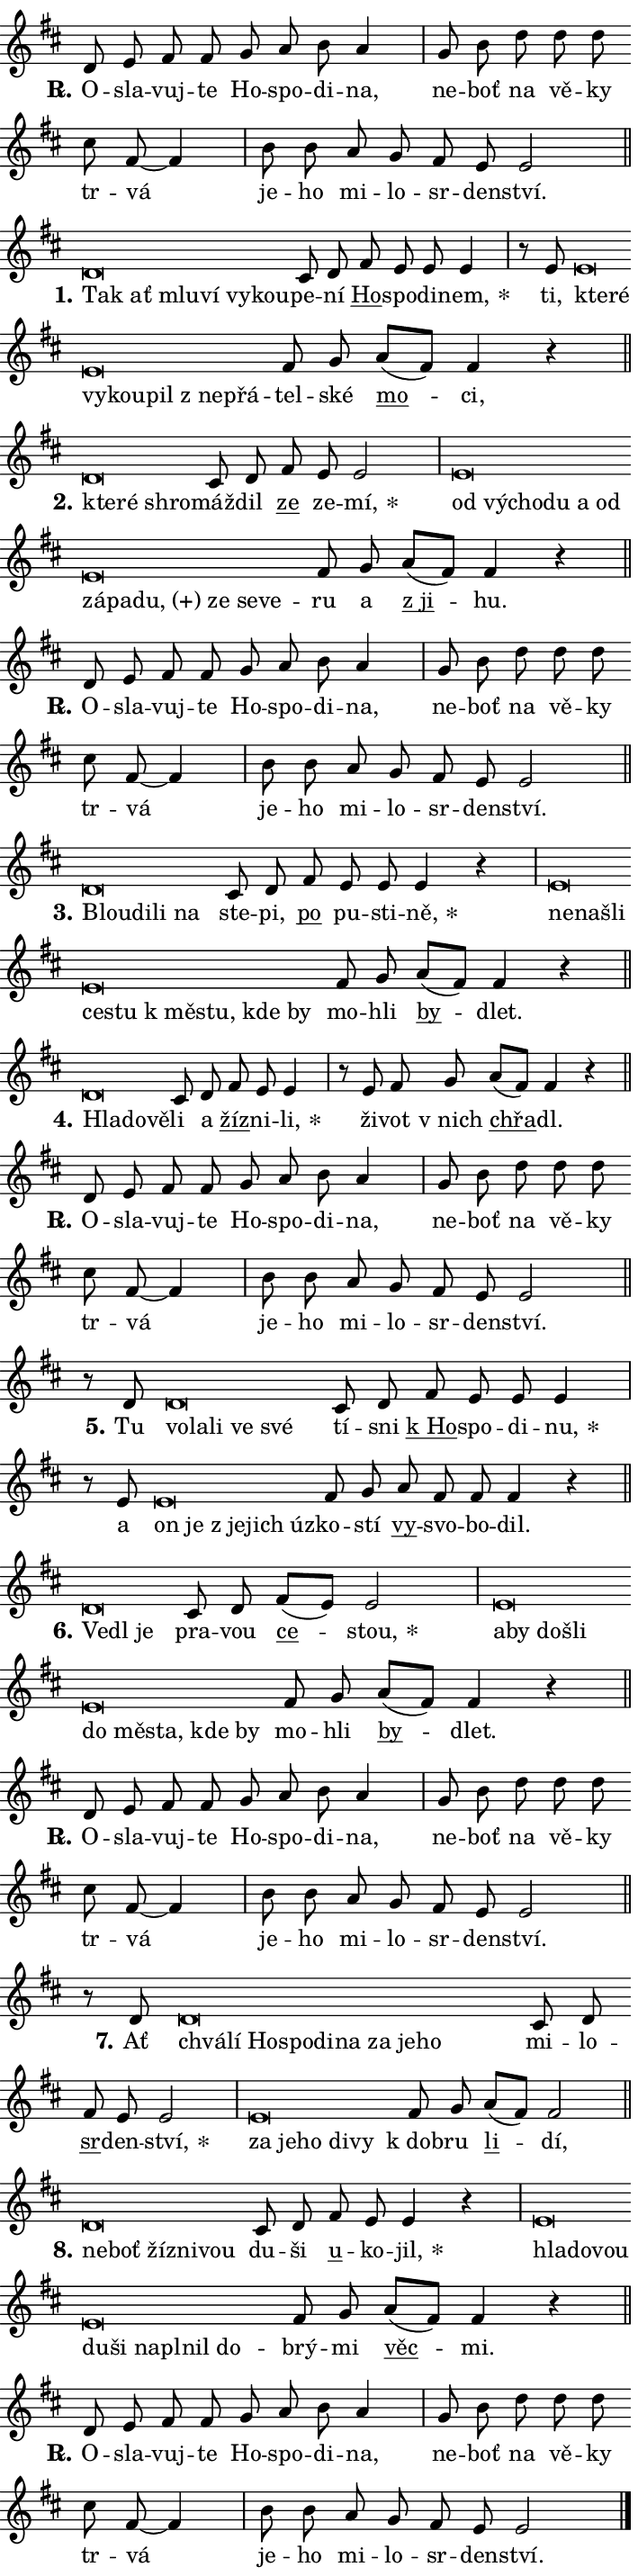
\version "2.24.0"
\header { tagline = "" }
\paper {
  indent = 0\cm
  top-margin = 0\cm
  right-margin = 0.13\cm % to fit lyric hyphens
  bottom-margin = 0\cm
  left-margin = 0\cm
  paper-width = 12\cm
  page-breaking = #ly:one-page-breaking
  system-system-spacing.basic-distance = #11
  score-system-spacing.basic-distance = #11
  ragged-last = ##f
}


%% Author: Thomas Morley
%% https://lists.gnu.org/archive/html/lilypond-user/2020-05/msg00002.html
#(define (line-position grob)
"Returns position of @var[grob} in current system:
   @code{'start}, if at first time-step
   @code{'end}, if at last time-step
   @code{'middle} otherwise
"
  (let* ((col (ly:item-get-column grob))
         (ln (ly:grob-object col 'left-neighbor))
         (rn (ly:grob-object col 'right-neighbor))
         (col-to-check-left (if (ly:grob? ln) ln col))
         (col-to-check-right (if (ly:grob? rn) rn col))
         (break-dir-left
           (and
             (ly:grob-property col-to-check-left 'non-musical #f)
             (ly:item-break-dir col-to-check-left)))
         (break-dir-right
           (and
             (ly:grob-property col-to-check-right 'non-musical #f)
             (ly:item-break-dir col-to-check-right))))
        (cond ((eqv? 1 break-dir-left) 'start)
              ((eqv? -1 break-dir-right) 'end)
              (else 'middle))))

#(define (tranparent-at-line-position vctor)
  (lambda (grob)
  "Relying on @code{line-position} select the relevant enry from @var{vctor}.
Used to determine transparency,"
    (case (line-position grob)
      ((end) (not (vector-ref vctor 0)))
      ((middle) (not (vector-ref vctor 1)))
      ((start) (not (vector-ref vctor 2))))))

noteHeadBreakVisibility =
#(define-music-function (break-visibility)(vector?)
"Makes @code{NoteHead}s transparent relying on @var{break-visibility}"
#{
  \override NoteHead.transparent =
    #(tranparent-at-line-position break-visibility)
#})

#(define delete-ledgers-for-transparent-note-heads
  (lambda (grob)
    "Reads whether a @code{NoteHead} is transparent.
If so this @code{NoteHead} is removed from @code{'note-heads} from
@var{grob}, which is supposed to be @code{LedgerLineSpanner}.
As a result ledgers are not printed for this @code{NoteHead}"
    (let* ((nhds-array (ly:grob-object grob 'note-heads))
           (nhds-list
             (if (ly:grob-array? nhds-array)
                 (ly:grob-array->list nhds-array)
                 '()))
           ;; Relies on the transparent-property being done before
           ;; Staff.LedgerLineSpanner.after-line-breaking is executed.
           ;; This is fragile ...
           (to-keep
             (remove
               (lambda (nhd)
                 (ly:grob-property nhd 'transparent #f))
               nhds-list)))
      ;; TODO find a better method to iterate over grob-arrays, similiar
      ;; to filter/remove etc for lists
      ;; For now rebuilt from scratch
      (set! (ly:grob-object grob 'note-heads)  '())
      (for-each
        (lambda (nhd)
          (ly:pointer-group-interface::add-grob grob 'note-heads nhd))
        to-keep))))

squashNotes = {
  \override NoteHead.X-extent = #'(-0.2 . 0.2)
  \override NoteHead.Y-extent = #'(-0.75 . 0)
  \override NoteHead.stencil =
    #(lambda (grob)
       (let ((pos (ly:grob-property grob 'staff-position)))
         (begin
           (if (< pos -7) (display "ERROR: Lower brevis then expected\n") (display ""))
           (if (<= pos -6) ly:text-interface::print ly:note-head::print))))
}
unSquashNotes = {
  \revert NoteHead.X-extent
  \revert NoteHead.Y-extent
  \revert NoteHead.stencil
}

hideNotes = \noteHeadBreakVisibility #begin-of-line-visible
unHideNotes = \noteHeadBreakVisibility #all-visible

% work-around for resetting accidentals
% https://lilypond.org/doc/v2.23/Documentation/notation/displaying-rhythms#unmetered-music
cadenzaMeasure = {
  \cadenzaOff
  \partial 1024 s1024
  \cadenzaOn
}

#(define-markup-command (accent layout props text) (markup?)
  "Underline accented syllable"
  (interpret-markup layout props
    #{\markup \override #'(offset . 4.3) \underline { #text }#}))

responsum = \markup \concat {
  "R" \hspace #-1.05 \path #0.1 #'((moveto 0 0.07) (lineto 0.9 0.8)) \hspace #0.05 "."
}

spaceSize = #0.6828661417322834 % exact space size for TeX Gyre Schola

\layout {
  \context {
    \Staff
    \remove "Time_signature_engraver"
    \override LedgerLineSpanner.after-line-breaking = #delete-ledgers-for-transparent-note-heads
  }
  \context {
    \Lyrics {
      \override LyricSpace.minimum-distance = \spaceSize
      \override LyricText.font-name = #"TeX Gyre Schola"
      \override LyricText.font-size = 1
      \override StanzaNumber.font-name = #"TeX Gyre Schola Bold"
      \override StanzaNumber.font-size = 1
    }
  }
  \context {
    \Score 
    \override NoteHead.text =
      #(lambda (grob) 
        (let ((pos (ly:grob-property grob 'staff-position)))
          #{\markup {
            \combine
              \halign #-0.55 \raise #(if (= pos -6) 0 0.5) \override #'(thickness . 2) \draw-line #'(3.2 . 0)
              \musicglyph "noteheads.sM1"
          }#}))
  }
}

% magnetic-lyrics.ily
%
%   written by
%     Jean Abou Samra <jean@abou-samra.fr>
%     Werner Lemberg <wl@gnu.org>
%
%   adapted by
%     Jiri Hon <jiri.hon@gmail.com>
%
% Version 2022-Apr-15

% https://www.mail-archive.com/lilypond-user@gnu.org/msg149350.html

#(define (Left_hyphen_pointer_engraver context)
   "Collect syllable-hyphen-syllable occurrences in lyrics and store
them in properties.  This engraver only looks to the left.  For
example, if the lyrics input is @code{foo -- bar}, it does the
following.

@itemize @bullet
@item
Set the @code{text} property of the @code{LyricHyphen} grob between
@q{foo} and @q{bar} to @code{foo}.

@item
Set the @code{left-hyphen} property of the @code{LyricText} grob with
text @q{foo} to the @code{LyricHyphen} grob between @q{foo} and
@q{bar}.
@end itemize

Use this auxiliary engraver in combination with the
@code{lyric-@/text::@/apply-@/magnetic-@/offset!} hook."
   (let ((hyphen #f)
         (text #f))
     (make-engraver
      (acknowledgers
       ((lyric-syllable-interface engraver grob source-engraver)
        (set! text grob)))
      (end-acknowledgers
       ((lyric-hyphen-interface engraver grob source-engraver)
        ;(when (not (grob::has-interface grob 'lyric-space-interface))
          (set! hyphen grob)));)
      ((stop-translation-timestep engraver)
       (when (and text hyphen)
         (ly:grob-set-object! text 'left-hyphen hyphen))
       (set! text #f)
       (set! hyphen #f)))))

#(define (lyric-text::apply-magnetic-offset! grob)
   "If the space between two syllables is less than the value in
property @code{LyricText@/.details@/.squash-threshold}, move the right
syllable to the left so that it gets concatenated with the left
syllable.

Use this function as a hook for
@code{LyricText@/.after-@/line-@/breaking} if the
@code{Left_@/hyphen_@/pointer_@/engraver} is active."
   (let ((hyphen (ly:grob-object grob 'left-hyphen #f)))
     (when hyphen
       (let ((left-text (ly:spanner-bound hyphen LEFT)))
         (when (grob::has-interface left-text 'lyric-syllable-interface)
           (let* ((common (ly:grob-common-refpoint grob left-text X))
                  (this-x-ext (ly:grob-extent grob common X))
                  (left-x-ext
                   (begin
                     ;; Trigger magnetism for left-text.
                     (ly:grob-property left-text 'after-line-breaking)
                     (ly:grob-extent left-text common X)))
                  ;; `delta` is the gap width between two syllables.
                  (delta (- (interval-start this-x-ext)
                            (interval-end left-x-ext)))
                  (details (ly:grob-property grob 'details))
                  (threshold (assoc-get 'squash-threshold details 0.2)))
             (when (< delta threshold)
               (let* (;; We have to manipulate the input text so that
                      ;; ligatures crossing syllable boundaries are not
                      ;; disabled.  For languages based on the Latin
                      ;; script this is essentially a beautification.
                      ;; However, for non-Western scripts it can be a
                      ;; necessity.
                      (lt (ly:grob-property left-text 'text))
                      (rt (ly:grob-property grob 'text))
                      (is-space (grob::has-interface hyphen 'lyric-space-interface))
                      (space (if is-space " " ""))
                      (extra-delta (if is-space spaceSize 0))
                      ;; Append new syllable.
                      (ltrt-space (if (and (string? lt) (string? rt))
                                (string-append lt space rt)
                                (make-concat-markup (list lt space rt))))
                      ;; Right-align `ltrt` to the right side.
                      (ltrt-space-markup (grob-interpret-markup
                               grob
                               (make-translate-markup
                                (cons (interval-length this-x-ext) 0)
                                (make-right-align-markup ltrt-space)))))
                 (begin
                   ;; Don't print `left-text`.
                   (ly:grob-set-property! left-text 'stencil #f)
                   ;; Set text and stencil (which holds all collected
                   ;; syllables so far) and shift it to the left.
                   (ly:grob-set-property! grob 'text ltrt-space)
                   (ly:grob-set-property! grob 'stencil ltrt-space-markup)
                   (ly:grob-translate-axis! grob (- (- delta extra-delta)) X))))))))))


#(define (lyric-hyphen::displace-bounds-first grob)
   ;; Make very sure this callback isn't triggered too early.
   (let ((left (ly:spanner-bound grob LEFT))
         (right (ly:spanner-bound grob RIGHT)))
     (ly:grob-property left 'after-line-breaking)
     (ly:grob-property right 'after-line-breaking)
     (ly:lyric-hyphen::print grob)))

squashThreshold = #0.4

\layout {
  \context {
    \Lyrics
    \consists #Left_hyphen_pointer_engraver
    \override LyricText.after-line-breaking =
      #lyric-text::apply-magnetic-offset!
    \override LyricHyphen.stencil = #lyric-hyphen::displace-bounds-first
    \override LyricText.details.squash-threshold = \squashThreshold
    \override LyricHyphen.minimum-distance = 0
    \override LyricHyphen.minimum-length = \squashThreshold
  }
}

squashText = \override LyricText.details.squash-threshold = 9999
unSquashText = \override LyricText.details.squash-threshold = \squashThreshold

leftText = \override LyricText.self-alignment-X = #LEFT
unLeftText = \revert LyricText.self-alignment-X

starOffset = #(lambda (grob) 
                (let ((x_offset (ly:self-alignment-interface::aligned-on-x-parent grob)))
                  (if (= x_offset 0) 0 (+ x_offset 1.2))))

star = #(define-music-function (syllable)(string?)
"Append star separator at the end of a syllable"
#{
  \once \override LyricText.X-offset = #starOffset
  \lyricmode { \markup {
    #syllable
    \override #'((font-name . "TeX Gyre Schola Bold")) \hspace #0.2 \lower #0.65 \larger "*"
  } }
#})

starAccent = #(define-music-function (syllable)(string?)
"Append star separator at the end of a syllable and make accent"
#{
  \once \override LyricText.X-offset = #starOffset
  \lyricmode { \markup {
    \accent #syllable
    \override #'((font-name . "TeX Gyre Schola Bold")) \hspace #0.2 \lower #0.65 \larger "*"
  } }
#})

breath = #(define-music-function (syllable)(string?)
"Append breathing indicator at the end of a syllable"
#{
  \lyricmode { \markup { #syllable "+" } }
#})

optionalBreath = #(define-music-function (syllable)(string?)
"Append optional breathing indicator at the end of a syllable"
#{
  \lyricmode { \markup { #syllable "(+)" } }
#})


\score {
    <<
        \new Voice = "melody" { \cadenzaOn \key d \major \relative { d'8 e fis fis g a b a4 \cadenzaMeasure \bar "|" g8 b d d d \bar "" cis fis,~ fis4 \cadenzaMeasure \bar "|" b8 b a g fis e e2 \cadenzaMeasure \bar "||" \break } }
        \new Lyrics \lyricsto "melody" { \lyricmode { \set stanza = \responsum
O -- sla -- vuj -- te Ho -- spo -- di -- na, ne -- boť na vě -- ky tr -- vá je -- ho mi -- lo -- sr -- den -- ství. } }
    >>
    \layout {}
}

\score {
    <<
        \new Voice = "melody" { \cadenzaOn \key d \major \relative { \squashNotes d'\breve*1/16 \hideNotes \breve*1/16 \bar "" \breve*1/16 \bar "" \breve*1/16 \bar "" \breve*1/16 \breve*1/16 \bar "" \unHideNotes \unSquashNotes cis8 d \bar "" fis e e e4 \cadenzaMeasure \bar "|" r8 e8 \squashNotes e\breve*1/16 \hideNotes \breve*1/16 \bar "" \breve*1/16 \bar "" \breve*1/16 \bar "" \breve*1/16 \bar "" \breve*1/16 \breve*1/16 \bar "" \unHideNotes \unSquashNotes fis8 g \bar "" a[( fis)] fis4 r \cadenzaMeasure \bar "||" \break } }
        \new Lyrics \lyricsto "melody" { \lyricmode { \set stanza = "1."
\leftText Tak \squashText ať mlu -- ví vy -- kou -- \unLeftText \unSquashText pe -- ní \markup \accent Ho -- spo -- di -- \star nem, ti, \leftText kte -- \squashText ré vy -- kou -- pil "z ne" -- přá -- \unLeftText \unSquashText tel -- ské \markup \accent mo -- ci, } }
    >>
    \layout {}
}

\score {
    <<
        \new Voice = "melody" { \cadenzaOn \key d \major \relative { \squashNotes d'\breve*1/16 \hideNotes \breve*1/16 \breve*1/16 \bar "" \unHideNotes \unSquashNotes cis8 d \bar "" fis e e2 \cadenzaMeasure \bar "|" \squashNotes e\breve*1/16 \hideNotes \breve*1/16 \bar "" \breve*1/16 \bar "" \breve*1/16 \bar "" \breve*1/16 \bar "" \breve*1/16 \bar "" \breve*1/16 \bar "" \breve*1/16 \bar "" \breve*1/16 \bar "" \breve*1/16 \bar "" \breve*1/16 \breve*1/16 \bar "" \unHideNotes \unSquashNotes fis8 g \bar "" a[( fis)] fis4 r \cadenzaMeasure \bar "||" \break } }
        \new Lyrics \lyricsto "melody" { \lyricmode { \set stanza = "2."
\leftText kte -- \squashText ré shro -- \unLeftText \unSquashText máž -- dil \markup \accent ze ze -- \star mí, \leftText od \squashText vý -- cho -- du a od zá -- pa -- \optionalBreath du, ze se -- ve -- \unLeftText \unSquashText ru a \markup \accent "z ji" -- hu. } }
    >>
    \layout {}
}

\score {
    <<
        \new Voice = "melody" { \cadenzaOn \key d \major \relative { d'8 e fis fis g a b a4 \cadenzaMeasure \bar "|" g8 b d d d \bar "" cis fis,~ fis4 \cadenzaMeasure \bar "|" b8 b a g fis e e2 \cadenzaMeasure \bar "||" \break } }
        \new Lyrics \lyricsto "melody" { \lyricmode { \set stanza = \responsum
O -- sla -- vuj -- te Ho -- spo -- di -- na, ne -- boť na vě -- ky tr -- vá je -- ho mi -- lo -- sr -- den -- ství. } }
    >>
    \layout {}
}

\score {
    <<
        \new Voice = "melody" { \cadenzaOn \key d \major \relative { \squashNotes d'\breve*1/16 \hideNotes \breve*1/16 \bar "" \breve*1/16 \breve*1/16 \bar "" \unHideNotes \unSquashNotes cis8 d \bar "" fis e e e4 r \cadenzaMeasure \bar "|" \squashNotes e\breve*1/16 \hideNotes \breve*1/16 \bar "" \breve*1/16 \bar "" \breve*1/16 \bar "" \breve*1/16 \bar "" \breve*1/16 \bar "" \breve*1/16 \bar "" \breve*1/16 \breve*1/16 \bar "" \unHideNotes \unSquashNotes fis8 g \bar "" a[( fis)] fis4 r \cadenzaMeasure \bar "||" \break } }
        \new Lyrics \lyricsto "melody" { \lyricmode { \set stanza = "3."
\leftText Blou -- \squashText di -- li na \unLeftText \unSquashText ste -- pi, \markup \accent po pu -- sti -- \star ně, \leftText ne -- \squashText na -- šli ce -- stu "k mě" -- stu, kde by \unLeftText \unSquashText mo -- hli \markup \accent by -- dlet. } }
    >>
    \layout {}
}

\score {
    <<
        \new Voice = "melody" { \cadenzaOn \key d \major \relative { \squashNotes d'\breve*1/16 \hideNotes \breve*1/16 \breve*1/16 \bar "" \unHideNotes \unSquashNotes cis8 d \bar "" fis e e4 \cadenzaMeasure \bar "|" r8 e fis8 g \bar "" a[( fis)] fis4 r \cadenzaMeasure \bar "||" \break } }
        \new Lyrics \lyricsto "melody" { \lyricmode { \set stanza = "4."
\leftText Hla -- \squashText do -- vě -- \unLeftText \unSquashText li a \markup \accent žíz -- ni -- \star li, ži -- vot "v nich" \markup \accent chřa -- dl. } }
    >>
    \layout {}
}

\score {
    <<
        \new Voice = "melody" { \cadenzaOn \key d \major \relative { d'8 e fis fis g a b a4 \cadenzaMeasure \bar "|" g8 b d d d \bar "" cis fis,~ fis4 \cadenzaMeasure \bar "|" b8 b a g fis e e2 \cadenzaMeasure \bar "||" \break } }
        \new Lyrics \lyricsto "melody" { \lyricmode { \set stanza = \responsum
O -- sla -- vuj -- te Ho -- spo -- di -- na, ne -- boť na vě -- ky tr -- vá je -- ho mi -- lo -- sr -- den -- ství. } }
    >>
    \layout {}
}

\score {
    <<
        \new Voice = "melody" { \cadenzaOn \key d \major \relative { r8 d'8 \squashNotes d\breve*1/16 \hideNotes \breve*1/16 \bar "" \breve*1/16 \bar "" \breve*1/16 \breve*1/16 \bar "" \unHideNotes \unSquashNotes cis8 d \bar "" fis e e e4 \cadenzaMeasure \bar "|" r8 e8 \squashNotes e\breve*1/16 \hideNotes \breve*1/16 \bar "" \breve*1/16 \bar "" \breve*1/16 \breve*1/16 \bar "" \unHideNotes \unSquashNotes fis8 g \bar "" a fis fis fis4 r \cadenzaMeasure \bar "||" \break } }
        \new Lyrics \lyricsto "melody" { \lyricmode { \set stanza = "5."
Tu \leftText vo -- \squashText la -- li ve své \unLeftText \unSquashText tí -- sni \markup \accent "k Ho" -- spo -- di -- \star nu, a \leftText on \squashText je "z je" -- jich úz -- \unLeftText \unSquashText ko -- stí \markup \accent vy -- svo -- bo -- dil. } }
    >>
    \layout {}
}

\score {
    <<
        \new Voice = "melody" { \cadenzaOn \key d \major \relative { \squashNotes d'\breve*1/16 \hideNotes \breve*1/16 \breve*1/16 \bar "" \unHideNotes \unSquashNotes cis8 d \bar "" fis[( e)] e2 \cadenzaMeasure \bar "|" \squashNotes e\breve*1/16 \hideNotes \breve*1/16 \bar "" \breve*1/16 \bar "" \breve*1/16 \bar "" \breve*1/16 \bar "" \breve*1/16 \bar "" \breve*1/16 \bar "" \breve*1/16 \breve*1/16 \bar "" \unHideNotes \unSquashNotes fis8 g \bar "" a[( fis)] fis4 r \cadenzaMeasure \bar "||" \break } }
        \new Lyrics \lyricsto "melody" { \lyricmode { \set stanza = "6."
\leftText Ve -- \squashText dl je \unLeftText \unSquashText pra -- vou \markup \accent ce -- \star stou, \leftText a -- \squashText by do -- šli do mě -- sta, kde by \unLeftText \unSquashText mo -- hli \markup \accent by -- dlet. } }
    >>
    \layout {}
}

\score {
    <<
        \new Voice = "melody" { \cadenzaOn \key d \major \relative { d'8 e fis fis g a b a4 \cadenzaMeasure \bar "|" g8 b d d d \bar "" cis fis,~ fis4 \cadenzaMeasure \bar "|" b8 b a g fis e e2 \cadenzaMeasure \bar "||" \break } }
        \new Lyrics \lyricsto "melody" { \lyricmode { \set stanza = \responsum
O -- sla -- vuj -- te Ho -- spo -- di -- na, ne -- boť na vě -- ky tr -- vá je -- ho mi -- lo -- sr -- den -- ství. } }
    >>
    \layout {}
}

\score {
    <<
        \new Voice = "melody" { \cadenzaOn \key d \major \relative { r8 d'8 \squashNotes d\breve*1/16 \hideNotes \breve*1/16 \bar "" \breve*1/16 \bar "" \breve*1/16 \bar "" \breve*1/16 \bar "" \breve*1/16 \bar "" \breve*1/16 \bar "" \breve*1/16 \breve*1/16 \bar "" \unHideNotes \unSquashNotes cis8 d \bar "" fis e e2 \cadenzaMeasure \bar "|" \squashNotes e\breve*1/16 \hideNotes \breve*1/16 \bar "" \breve*1/16 \bar "" \breve*1/16 \breve*1/16 \bar "" \unHideNotes \unSquashNotes fis8 g \bar "" a[( fis)] fis2 \cadenzaMeasure \bar "||" \break } }
        \new Lyrics \lyricsto "melody" { \lyricmode { \set stanza = "7."
Ať \leftText chvá -- \squashText lí Ho -- spo -- di -- na za je -- ho \unLeftText \unSquashText mi -- lo -- \markup \accent sr -- den -- \star ství, \leftText za \squashText je -- ho di -- vy \unLeftText \unSquashText "k dob" -- ru \markup \accent li -- dí, } }
    >>
    \layout {}
}

\score {
    <<
        \new Voice = "melody" { \cadenzaOn \key d \major \relative { \squashNotes d'\breve*1/16 \hideNotes \breve*1/16 \bar "" \breve*1/16 \bar "" \breve*1/16 \breve*1/16 \bar "" \unHideNotes \unSquashNotes cis8 d \bar "" fis e e4 r \cadenzaMeasure \bar "|" \squashNotes e\breve*1/16 \hideNotes \breve*1/16 \bar "" \breve*1/16 \bar "" \breve*1/16 \bar "" \breve*1/16 \bar "" \breve*1/16 \bar "" \breve*1/16 \bar "" \breve*1/16 \breve*1/16 \bar "" \unHideNotes \unSquashNotes fis8 g \bar "" a[( fis)] fis4 r \cadenzaMeasure \bar "||" \break } }
        \new Lyrics \lyricsto "melody" { \lyricmode { \set stanza = "8."
\leftText ne -- \squashText boť žíz -- ni -- vou \unLeftText \unSquashText du -- ši \markup \accent u -- ko -- \star jil, \leftText hla -- \squashText do -- vou du -- ši na -- pl -- nil do -- \unLeftText \unSquashText brý -- mi \markup \accent věc -- mi. } }
    >>
    \layout {}
}

\score {
    <<
        \new Voice = "melody" { \cadenzaOn \key d \major \relative { d'8 e fis fis g a b a4 \cadenzaMeasure \bar "|" g8 b d d d \bar "" cis fis,~ fis4 \cadenzaMeasure \bar "|" b8 b a g fis e e2 \cadenzaMeasure \bar "||" \break } \bar "|." }
        \new Lyrics \lyricsto "melody" { \lyricmode { \set stanza = \responsum
O -- sla -- vuj -- te Ho -- spo -- di -- na, ne -- boť na vě -- ky tr -- vá je -- ho mi -- lo -- sr -- den -- ství. } }
    >>
    \layout {}
}
